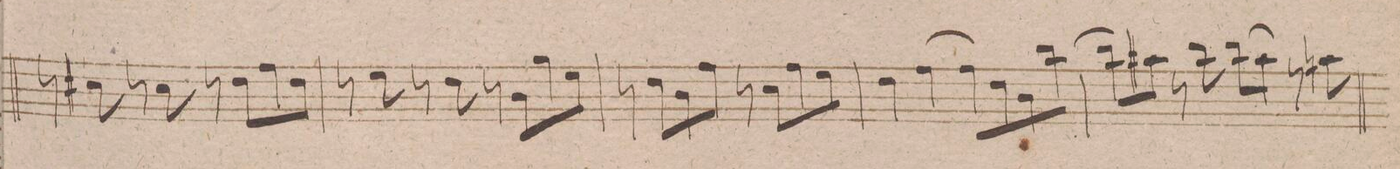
**kern	**dynam
*I"Violino 1mo	*
*clefG2	*
*k[f#]	*
*met(c)	*
*M4/4	*
8r	.
8cc#X	.
8r	.
8cc#	.
8r	.
8ddL	.
8ff#	.
8ddJ	.
=26	=26
8r	.
8ee	.
8r	.
8dd	.
8r	.
8bL	.
8gg	.
8eeJ	.
=27	=27
8r	.
8ddL	.
8b	.
8ff#J	.
8r	.
8ccL	.
8ff#	.
8eeJ	.
=28	=28
4dd	.
[4ff#	.
8ff#L]	.
8dd	.
8b	.
(>8bbJ	.
=29	=29
8bbL)	.
8aa#XJ	.
8r	.
8bb	.
(>8bbL	.
8aa#J)	.
8r	.
8aan	.
=30	=30
*-	*-
